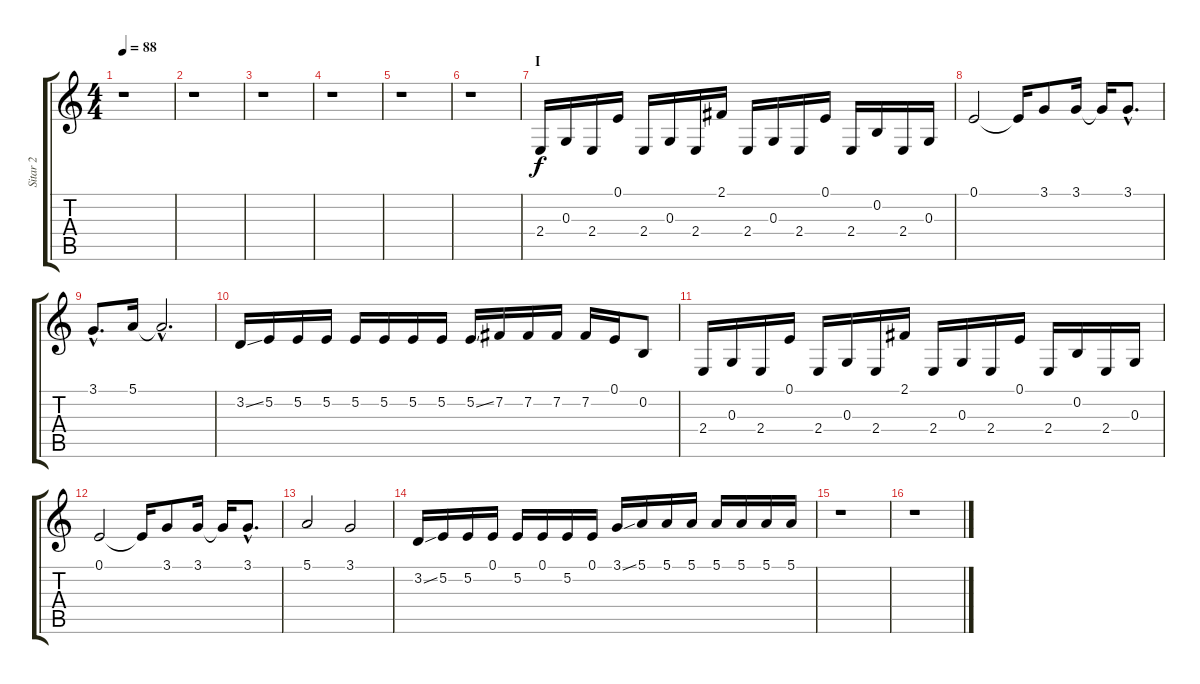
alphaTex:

\track ("Sitar 2" "Sitar 2") {instrument sitar}
\staff {score tabs}
\tuning (E4 B3 G3 D3 A2 E2) {hide}
\ts (4 4)
\tempo 88
\clef g2
\ks c
r.1{dy f} |
r.1 |
r.1 |
r.1 |
r.1 |
r.1 |
\section ("" "I")
2.4.16{volume 13 balance 16} 0.3.16 2.4.16 0.1.16 2.4.16 0.3.16 2.4.16 2.1.16 2.4.16 0.3.16 2.4.16 0.1.16 2.4.16 0.2.16 2.4.16 0.3.16 |
0.1.2 0.1{t}.16 3.1.8 3.1.16 3.1{t}.16 3.1{hac}.8{d} |
3.1{hac}.8{d} 5.1.16 5.1{hac t}.2{d} |
3.2{ss}.16 5.2.16 5.2.16 5.2.16 5.2.16 5.2.16 5.2.16 5.2.16 5.2{ss}.16 7.2.16 7.2.16 7.2.16 7.2.16 0.1.16 0.2.8 |
2.4.16 0.3.16 2.4.16 0.1.16 2.4.16 0.3.16 2.4.16 2.1.16 2.4.16 0.3.16 2.4.16 0.1.16 2.4.16 0.2.16 2.4.16 0.3.16 |
0.1.2 0.1{t}.16 3.1.8 3.1.16 3.1{t}.16 3.1{hac}.8{d} |
5.1.2 3.1.2 |
3.2{ss}.16 5.2.16 5.2.16 0.1.16 5.2.16 0.1.16 5.2.16 0.1.16 3.1{ss}.16 5.1.16 5.1.16 5.1.16 5.1.16 5.1.16 5.1.16 5.1.16 |
r.1 |
r.1
